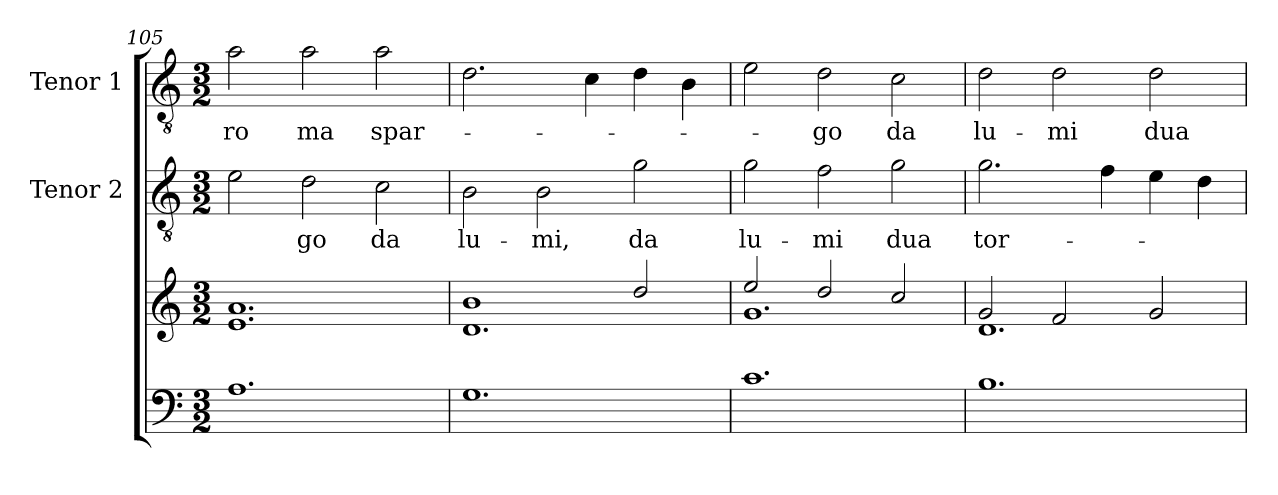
**kern	**kern	**kern	**text	**kern	**text
*part3	*part3	*part2	*part2	*part1	*part1
*staff4	*staff3	*staff2	*staff2	*staff1	*staff1
*	*	*I"Tenor 2	*	*I"Tenor 1	*
*	*	*I'T 2	*	*I'T 1	*
*clefF4	*clefG2	*clefGv2	*	*clefGv2	*
*k[]	*k[]	*k[]	*	*k[]	*
*C:	*C:	*C:	*	*C:	*
*M3/2	*M3/2	*M3/2	*	*M3/2	*
=105	=105	=105	=105	=105	=105
*	*^	*	*	*	*
1.A	1.e	1.a	2e\	.	2a\	-ro
.	.	.	2d\	-go	2a\	ma
.	.	.	2c\	da	2a\	spar-
=106	=106	=106	=106	=106	=106	=106
1.G	1.d	1b	2B\	lu-	2.d\	.
.	.	.	2B\	-mi,	.	.
.	.	.	.	.	4c\	.
.	.	2dd/	2g\	da	4d\	.
.	.	.	.	.	4B\	.
=107	=107	=107	=107	=107	=107	=107
1.c	1.g	2ee/	2g\	lu-	2e\	.
.	.	2dd/	2f\	-mi	2d\	-go
.	.	2cc/	2g\	dua	2c\	da
=108	=108	=108	=108	=108	=108	=108
1.B	1.d	2g/	2.g\	tor-	2d\	lu-
.	.	2f/	.	.	2d\	-mi
.	.	.	4f\	.	.	.
.	.	2g/	4e\	.	2d\	dua
.	.	.	4d\	.	.	.
*	*v	*v	*	*	*	*
=	=	=	=	=	=
*-	*-	*-	*-	*-	*-
